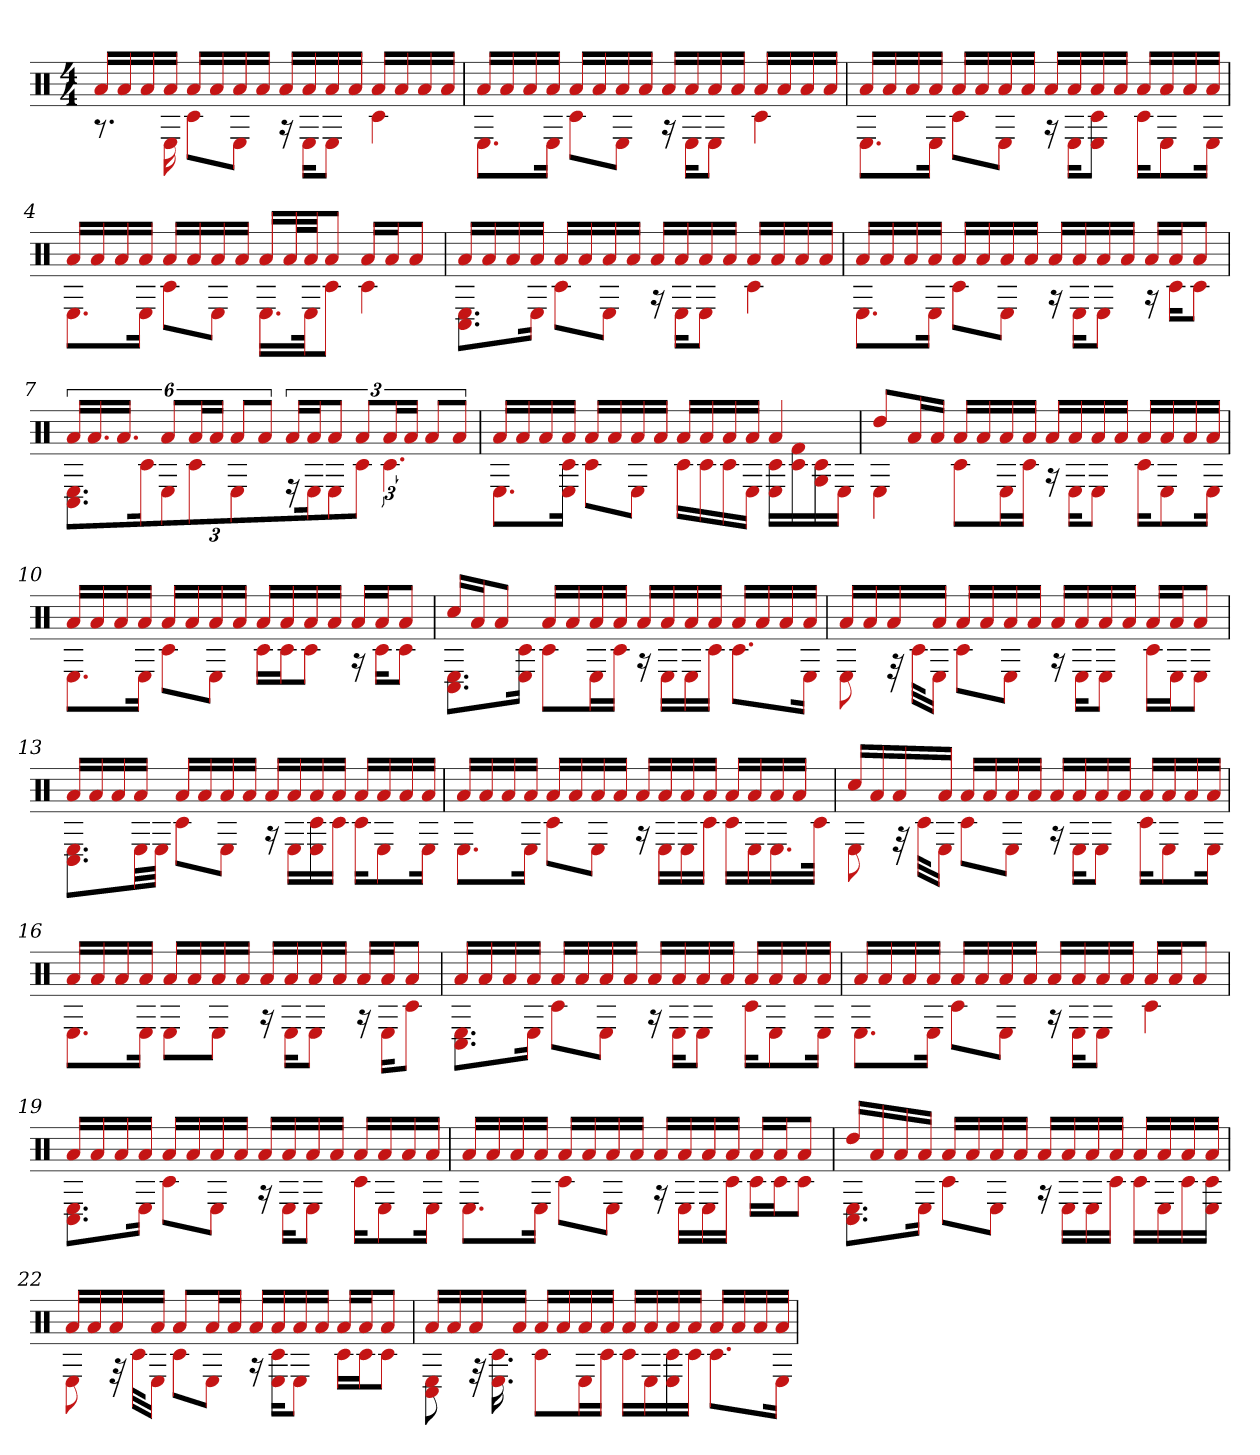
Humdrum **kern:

**kern
*part1
*staff1
*clefX
*k[]
*M4/4
=1
*^
16aLL	8.r
16a	.
16a	.
16aJJ	16E
16aLL	8c#L
16a	.
16a	8EJ
16aJJ	.
16aLL	16r
16a	16EKL
16a	8EJ
16aJJ	.
16aLL	4c#
16a	.
16a	.
16aJJ	.
=2	=2
16aLL	8.EL
16a	.
16a	.
16aJJ	16EJk
16aLL	8c#L
16a	.
16a	8EJ
16aJJ	.
16aLL	16r
16a	16EKL
16a	8EJ
16aJJ	.
16aLL	4c#
16a	.
16a	.
16aJJ	.
=3	=3
16aLL	8.EL
16a	.
16a	.
16aJJ	16EJk
16aLL	8c#L
16a	.
16a	8EJ
16aJJ	.
16aLL	16r
16a	16EKL
16a	8E 8c#J
16aJJ	.
16aLL	16c#KL
16a	8E
16a	.
16aJJ	16EJk
=4	=4
16aLL	8.EL
16a	.
16a	.
16aJJ	16EJk
16aLL	8c#L
16a	.
16a	8EJ
16aJJ	.
16aLL	16.ELL
32aL	.
32aJJ	32EJk
8aJ	8c#J
16aLL	4c#
16aJ	.
8aJ	.
=5	=5
16aLL	8.C# 8.EL
16a	.
16a	.
16aJJ	16EJk
16aLL	8c#L
16a	.
16a	8EJ
16aJJ	.
16aLL	16r
16a	16EKL
16a	8EJ
16aJJ	.
16aLL	4c#
16a	.
16a	.
16aJJ	.
=6	=6
16aLL	8.EL
16a	.
16a	.
16aJJ	16EJk
16aLL	8c#L
16a	.
16a	8EJ
16aJJ	.
16aLL	16r
16a	16EKL
16a	8EJ
16aJJ	.
16aLL	16r
16aJ	16c#KL
8aJ	8c#J
=7	=7
24aLL	12.C# 12.EL
24.a	.
24.aJJ	.
.	24c#Jk
12aL	12EL
24aL	12c#J
24aJJ	.
12aL	6E
12aJ	.
24aLL	24r
24aJ	24EKL
12aJ	12EJ
12aL	12c#J
24aL	6.c#
24aJJ	.
12aL	.
12aJ	.
=8	=8
16aLL	8.EL
16a	.
16a	.
16aJJ	16c# 16EJk
16aLL	8c#L
16a	.
16a	8EJ
16aJJ	.
16aLL	16c#LL
16a	16c#
16a	16c#
16aJJ	16EJJ
4a	16c# 16ELL
.	16c# 16f#
.	16G 16c#
.	16EJJ
=9	=9
8ddL	4E
16aL	.
16aJJ	.
16aLL	8c#L
16a	.
16a	16EL
16aJJ	16c#JJ
16aLL	16r
16a	16EKL
16a	8EJ
16aJJ	.
16aLL	16c#KL
16a	8E
16a	.
16aJJ	16EJk
=10	=10
16aLL	8.EL
16a	.
16a	.
16aJJ	16EJk
16aLL	8c#L
16a	.
16a	8EJ
16aJJ	.
16aLL	16c#LL
16a	16c#J
16a	8c#J
16aJJ	.
16aLL	16r
16aJ	16c#KL
8aJ	8c#J
=11	=11
16cc#LL	8.C# 8.EL
16aJ	.
8aJ	.
.	16c# 16EJk
16aLL	8c#L
16a	.
16a	16EL
16aJJ	16c#JJ
16aLL	16r
16a	16ELL
16a	16E
16aJJ	16c#JJ
16aLL	8.c#L
16a	.
16a	.
16aJJ	16EJk
=12	=12
16aLL	8E
16a	.
16a	32r
.	32c#KLL
16aJJ	16EJJ
16aLL	8c#L
16a	.
16a	8EJ
16aJJ	.
16aLL	16r
16a	16EKL
16a	8EJ
16aJJ	.
16aLL	16c#LL
16aJ	16EJ
8aJ	8EJ
=13	=13
16aLL	8.C# 8.EL
16a	.
16a	.
16aJJ	32ELL
.	32EJJJ
16aLL	8c#L
16a	.
16a	8EJ
16aJJ	.
16aLL	16r
16a	16ELL
16a	16E 16c#
16aJJ	16c#JJ
16aLL	16c#KL
16a	8E
16a	.
16aJJ	16EJk
=14	=14
16aLL	8.EL
16a	.
16a	.
16aJJ	16EJk
16aLL	8c#L
16a	.
16a	8EJ
16aJJ	.
16aLL	16r
16a	16ELL
16a	16E
16aJJ	16c#JJ
16aLL	16c#LL
16a	16E
16a	16.E
16aJJ	.
.	32c#JJk
=15	=15
16cc#LL	8E
16a	.
16a	32r
.	32c#KLL
16aJJ	16EJJ
16aLL	8c#L
16a	.
16a	8EJ
16aJJ	.
16aLL	16r
16a	16EKL
16a	8EJ
16aJJ	.
16aLL	16c#KL
16a	8E
16a	.
16aJJ	16EJk
=16	=16
16aLL	8.EL
16a	.
16a	.
16aJJ	16EJk
16aLL	8EL
16a	.
16a	8EJ
16aJJ	.
16aLL	16r
16a	16EKL
16a	8EJ
16aJJ	.
16aLL	16r
16aJ	16EKL
8aJ	8c#J
=17	=17
16aLL	8.C# 8.EL
16a	.
16a	.
16aJJ	16EJk
16aLL	8c#L
16a	.
16a	8EJ
16aJJ	.
16aLL	16r
16a	16EKL
16a	8EJ
16aJJ	.
16aLL	16c#KL
16a	8E
16a	.
16aJJ	16EJk
=18	=18
16aLL	8.EL
16a	.
16a	.
16aJJ	16EJk
16aLL	8c#L
16a	.
16a	8EJ
16aJJ	.
16aLL	16r
16a	16EKL
16a	8EJ
16aJJ	.
16aLL	4c#
16aJ	.
8aJ	.
=19	=19
16aLL	8.C# 8.EL
16a	.
16a	.
16aJJ	16EJk
16aLL	8c#L
16a	.
16a	8EJ
16aJJ	.
16aLL	16r
16a	16EKL
16a	8EJ
16aJJ	.
16aLL	16c#KL
16a	8E
16a	.
16aJJ	16EJk
=20	=20
16aLL	8.EL
16a	.
16a	.
16aJJ	16EJk
16aLL	8c#L
16a	.
16a	8EJ
16aJJ	.
16aLL	16r
16a	16ELL
16a	16E
16aJJ	16c#JJ
16aLL	16c#LL
16aJ	16c#J
8aJ	8c#J
=21	=21
16ddLL	8.C# 8.EL
16a	.
16a	.
16aJJ	16EJk
16aLL	8c#L
16a	.
16a	8EJ
16aJJ	.
16aLL	16r
16a	16ELL
16a	16E
16aJJ	16c#JJ
16aLL	16c#LL
16a	16E
16a	16c#
16aJJ	16c# 16EJJ
=22	=22
16aLL	8E
16a	.
16a	32r
.	32c#KLL
16aJJ	16EJJ
8aL	8c#L
16aL	8EJ
16aJJ	.
16aLL	16r
16a	16E 16c#KL
16a	8EJ
16aJJ	.
16aLL	16c#LL
16aJ	16c#J
8aJ	8c#J
=23	=23
16aLL	8C# 8E
16a	.
16a	32r
.	16.c# 16.E
16aJJ	.
16aLL	8c#L
16a	.
16a	16EL
16aJJ	16c#JJ
16aLL	16c#LL
16a	16E
16a	16E 16c#
16aJJ	16c#JJ
16aLL	8.c#L
16a	.
16a	.
16aJJ	16EJk
*v	*v
=
*-
